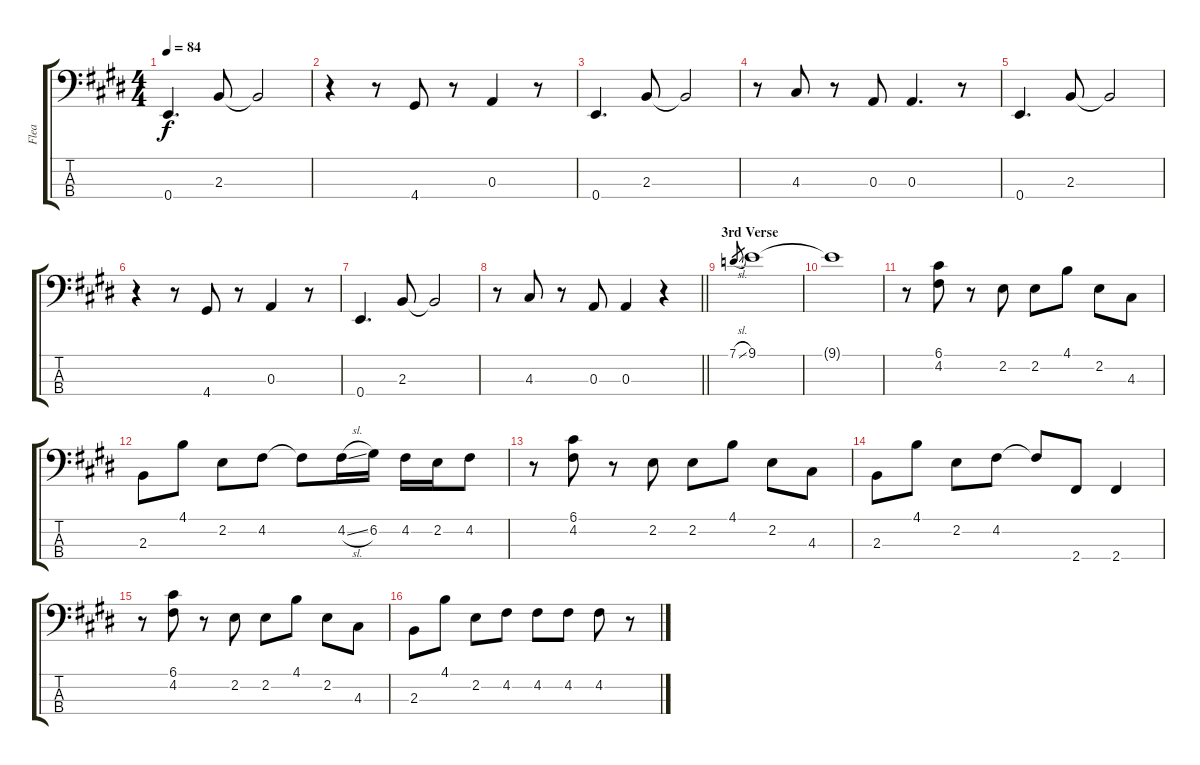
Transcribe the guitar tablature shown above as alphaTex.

\track ("Flea" "Flea") {instrument electricbassfinger}
\staff {score tabs}
\tuning (G2 D2 A1 E1) {hide}
\ts (4 4)
\tempo 84
\clef f4
\ks c#minor
0.4.4{d dy f} 2.3.8 2.3{t}.2 |
\ks e
r.4 r.8 4.4.8 r.8 0.3.4 r.8 |
\ks c#minor
0.4.4{d} 2.3.8 2.3{t}.2 |
r.8 4.3.8 r.8 0.3.8 0.3.4{d} r.8 |
\ks e
0.4.4{d} 2.3.8 2.3{t}.2 |
\ks c#minor
r.4 r.8 4.4.8 r.8 0.3.4 r.8 |
0.4.4{d} 2.3.8 2.3{t}.2 |
\barLineRight lightlight
\ks e
r.8 4.3.8 r.8 0.3.8 0.3.4 r.4 |
\section ("" "3rd Verse")
\ks c#minor
7.1{sl}.8{gr} 9.1.1 |
9.1{t}.1 |
\ks e
r.8 (6.1 4.2).8 r.8 2.2.8 2.2.8 4.1.8 2.2.8 4.3.8 |
\ks c#minor
2.3.8 4.1.8 2.2.8 4.2.8 4.2{t}.8 4.2{sl}.16 6.2.16 4.2.16 2.2.16 4.2.8 |
r.8 (6.1 4.2).8 r.8 2.2.8 2.2.8 4.1.8 2.2.8 4.3.8 |
\ks e
2.3.8 4.1.8 2.2.8 4.2.8 4.2{t}.8 2.4.8 2.4.4 |
\ks c#minor
r.8 (6.1 4.2).8 r.8 2.2.8 2.2.8 4.1.8 2.2.8 4.3.8 |
2.3.8 4.1.8 2.2.8 4.2.8 4.2.8 4.2.8 4.2.8 r.8
